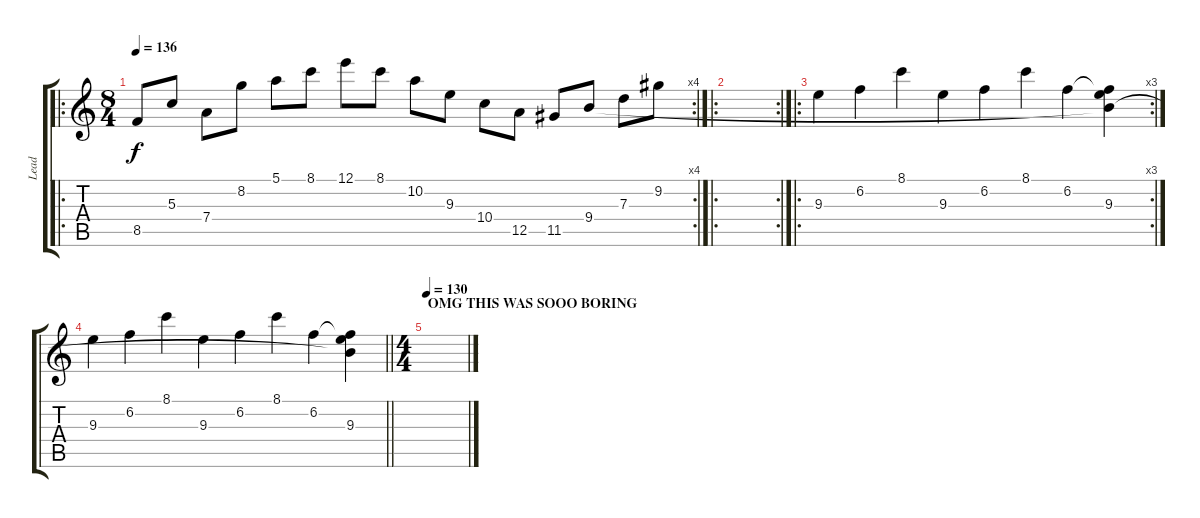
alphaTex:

\track ("Lead" "Lead") {instrument distortionguitar}
\staff {score tabs}
\tuning (E4 B3 G3 D3 A2 E2) {hide}
\ro
\rc 4
\ts (8 4)
\tempo 136
\clef g2
\ks c
8.5.8{dy f balance 4 instrument distortionguitar} 5.3.8 7.4.8 8.2.8 5.1.8 8.1.8 12.1.8 8.1.8 10.2.8 9.3.8 10.4.8 12.5.8 11.5.8 9.4.8 7.3.8 9.2.8 |
\ro
\rc 2
|
\ro
\rc 3
9.3.4 6.2.4 8.1.4 9.3.4 6.2.4 8.1.4 6.2.4 (6.2{t} 9.3 9.4{t}).4 |
\barLineRight lightlight
9.3.4 6.2.4 8.1.4 9.3.4 6.2.4 8.1.4 6.2.4 (6.2{t} 9.3 9.4{t}).4 |
\ts (4 4)
\section ("" "OMG THIS WAS SOOO BORING")
\tempo 130
